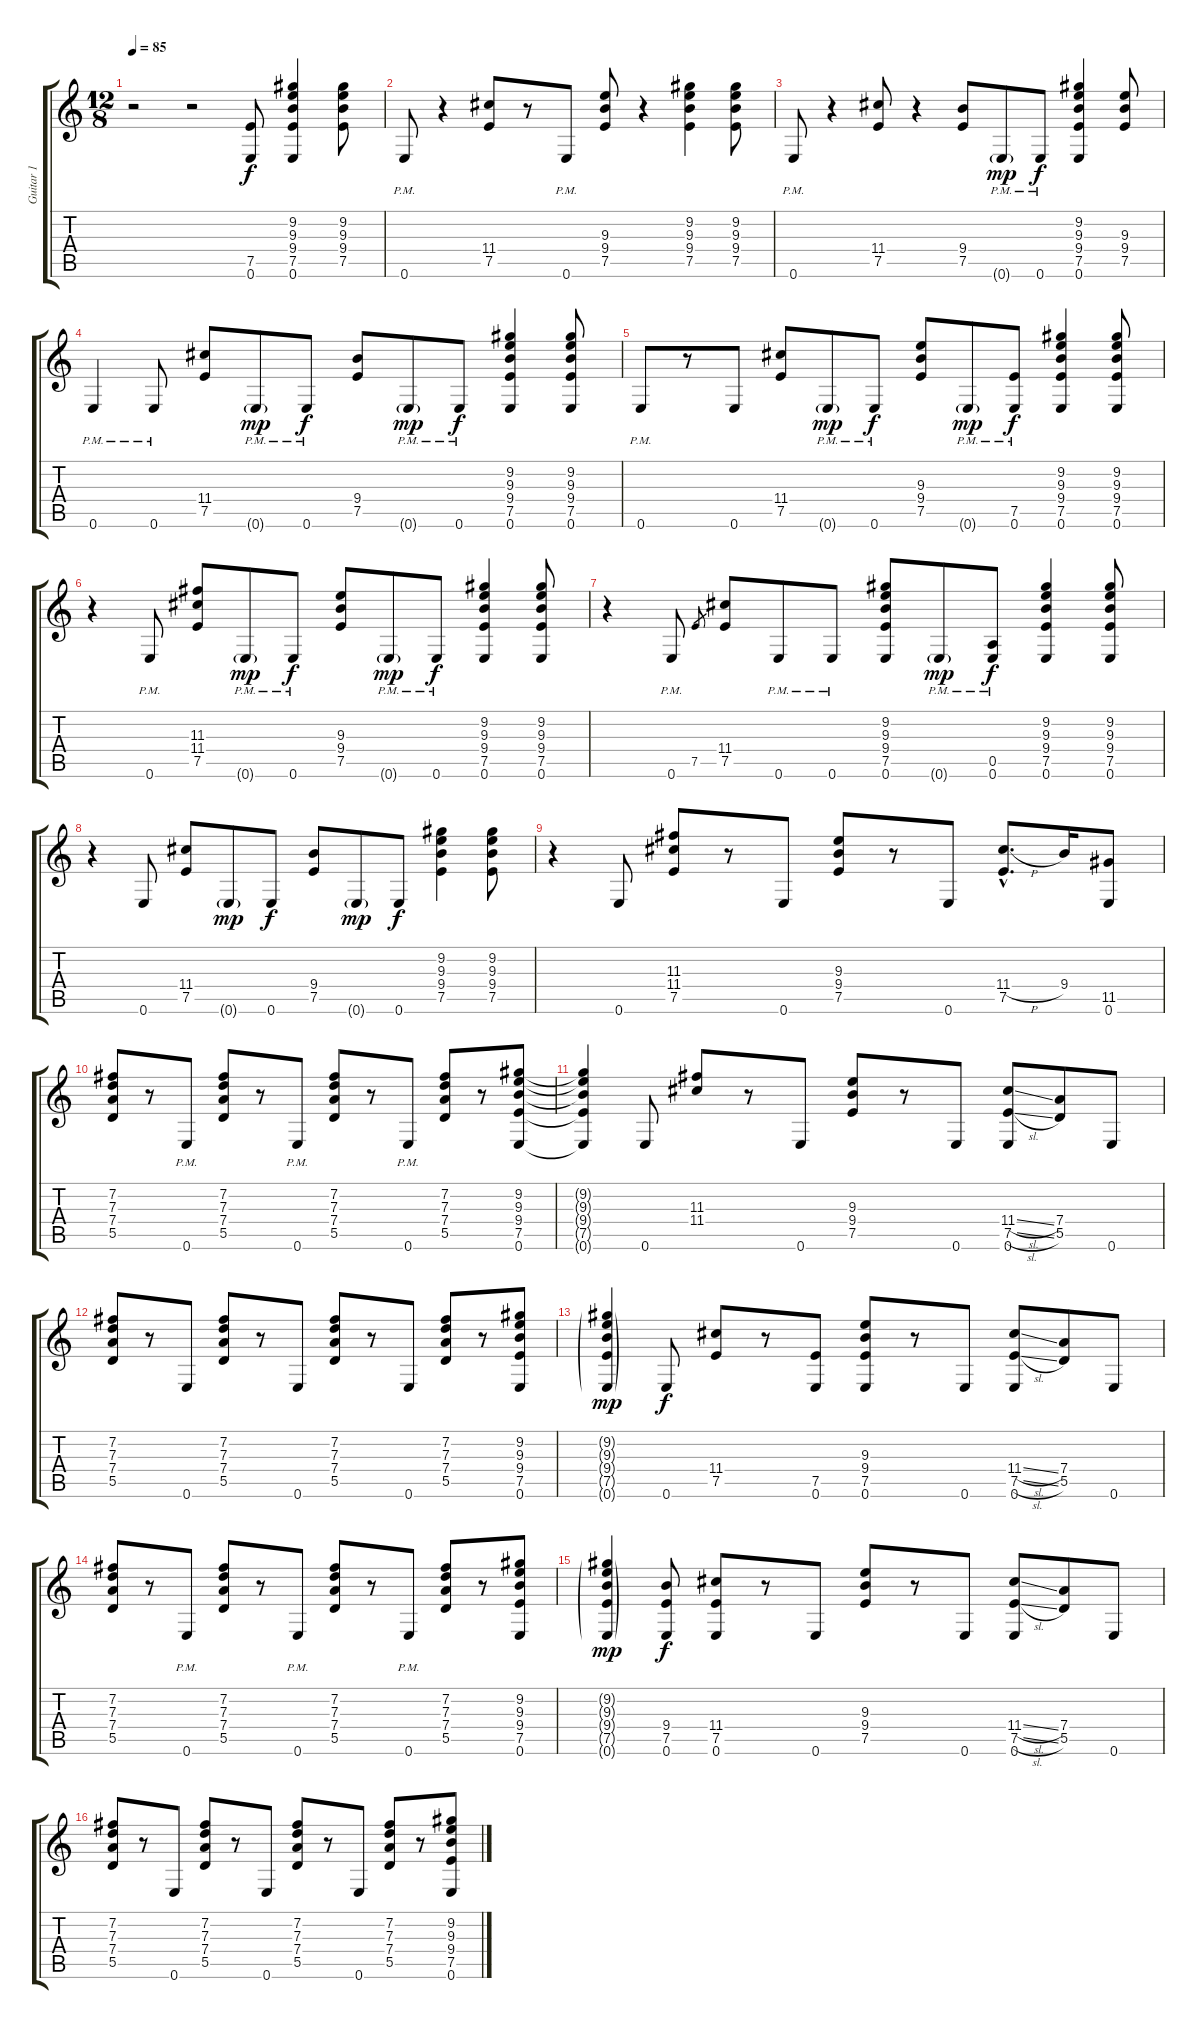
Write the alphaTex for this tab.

\track ("Guitar 1" "Guitar 1") {instrument overdrivenguitar}
\staff {score tabs}
\tuning (E4 B3 G3 D3 A2 E2) {hide}
\ts (12 8)
\tempo 85
\clef g2
\ks c
r.2{dy f instrument overdrivenguitar} r.2 (7.5 0.6).8 (9.2 9.3 9.4 7.5 0.6).4 (9.2 9.3 9.4 7.5).8 |
0.6{pm}.8 r.4 (11.4 7.5).8 r.8 0.6{pm}.8 (9.3 9.4 7.5).8 r.4 (9.2 9.3 9.4 7.5).4 (9.2 9.3 9.4 7.5).8 |
0.6{pm}.8 r.4 (11.4 7.5).8 r.4 (9.4 7.5).8 0.6{g pm}.8{dy mp} 0.6{pm}.8{dy f} (9.2 9.3 9.4 7.5 0.6).4 (9.3 9.4 7.5).8 |
0.6{pm}.4 0.6{pm}.8 (11.4 7.5).8 0.6{g pm}.8{dy mp} 0.6{pm}.8{dy f} (9.4 7.5).8 0.6{g pm}.8{dy mp} 0.6{pm}.8{dy f} (9.2 9.3 9.4 7.5 0.6).4 (9.2 9.3 9.4 7.5 0.6).8 |
0.6{pm}.8 r.8 0.6.8 (11.4 7.5).8 0.6{g pm}.8{dy mp} 0.6{pm}.8{dy f} (9.3 9.4 7.5).8 0.6{g pm}.8{dy mp} (7.5{pm} 0.6{pm}).8{dy f} (9.2 9.3 9.4 7.5 0.6).4 (9.2 9.3 9.4 7.5 0.6).8 |
r.4 0.6{pm}.8 (11.3 11.4 7.5).8 0.6{g pm}.8{dy mp} 0.6{pm}.8{dy f} (9.3 9.4 7.5).8 0.6{g pm}.8{dy mp} 0.6{pm}.8{dy f} (9.2 9.3 9.4 7.5 0.6).4 (9.2 9.3 9.4 7.5 0.6).8 |
r.4 0.6{pm}.8 7.5.8{gr} (11.4 7.5).8 0.6{pm}.8 0.6{pm}.8 (9.2 9.3 9.4 7.5 0.6).8 0.6{g pm}.8{dy mp} (0.5{pm} 0.6{pm}).8{dy f} (9.2 9.3 9.4 7.5 0.6).4 (9.2 9.3 9.4 7.5 0.6).8 |
r.4 0.6.8 (11.4 7.5).8 0.6{g}.8{dy mp} 0.6.8{dy f} (9.4 7.5).8 0.6{g}.8{dy mp} 0.6.8{dy f} (9.2 9.3 9.4 7.5).4 (9.2 9.3 9.4 7.5).8 |
r.4 0.6.8 (11.3 11.4 7.5).8 r.8 0.6.8 (9.3 9.4 7.5).8 r.8 0.6.8 (11.4{h hac} 7.5{hac}).8{d} 9.4.16 (11.5 0.6).8 |
(7.2 7.3 7.4 5.5).8 r.8 0.6{pm}.8 (7.2 7.3 7.4 5.5).8 r.8 0.6{pm}.8 (7.2 7.3 7.4 5.5).8 r.8 0.6{pm}.8 (7.2 7.3 7.4 5.5).8 r.8 (9.2 9.3 9.4 7.5 0.6).8 |
(9.2{t} 9.3{t} 9.4{t} 7.5{t} 0.6{t}).4 0.6.8 (11.3 11.4).8 r.8 0.6.8 (9.3 9.4 7.5).8 r.8 0.6.8 (11.4{sl} 7.5{sl} 0.6).8 (7.4 5.5).8 0.6.8 |
(7.2 7.3 7.4 5.5).8 r.8 0.6.8 (7.2 7.3 7.4 5.5).8 r.8 0.6.8 (7.2 7.3 7.4 5.5).8 r.8 0.6.8 (7.2 7.3 7.4 5.5).8 r.8 (9.2 9.3 9.4 7.5 0.6).8 |
(9.2{g} 9.3{g} 9.4{g} 7.5{g} 0.6{g}).4{dy mp} 0.6.8{dy f} (11.4 7.5).8 r.8 (7.5 0.6).8 (9.3 9.4 7.5 0.6).8 r.8 0.6.8 (11.4{sl} 7.5{sl} 0.6).8 (7.4 5.5).8 0.6.8 |
(7.2 7.3 7.4 5.5).8 r.8 0.6{pm}.8 (7.2 7.3 7.4 5.5).8 r.8 0.6{pm}.8 (7.2 7.3 7.4 5.5).8 r.8 0.6{pm}.8 (7.2 7.3 7.4 5.5).8 r.8 (9.2 9.3 9.4 7.5 0.6).8 |
(9.2{g} 9.3{g} 9.4{g} 7.5{g} 0.6{g}).4{dy mp} (9.4 7.5 0.6).8{dy f} (11.4 7.5 0.6).8 r.8 0.6.8 (9.3 9.4 7.5).8 r.8 0.6.8 (11.4{sl} 7.5{sl} 0.6).8 (7.4 5.5).8 0.6.8 |
(7.2 7.3 7.4 5.5).8 r.8 0.6.8 (7.2 7.3 7.4 5.5).8 r.8 0.6.8 (7.2 7.3 7.4 5.5).8 r.8 0.6.8 (7.2 7.3 7.4 5.5).8 r.8 (9.2 9.3 9.4 7.5 0.6).8
